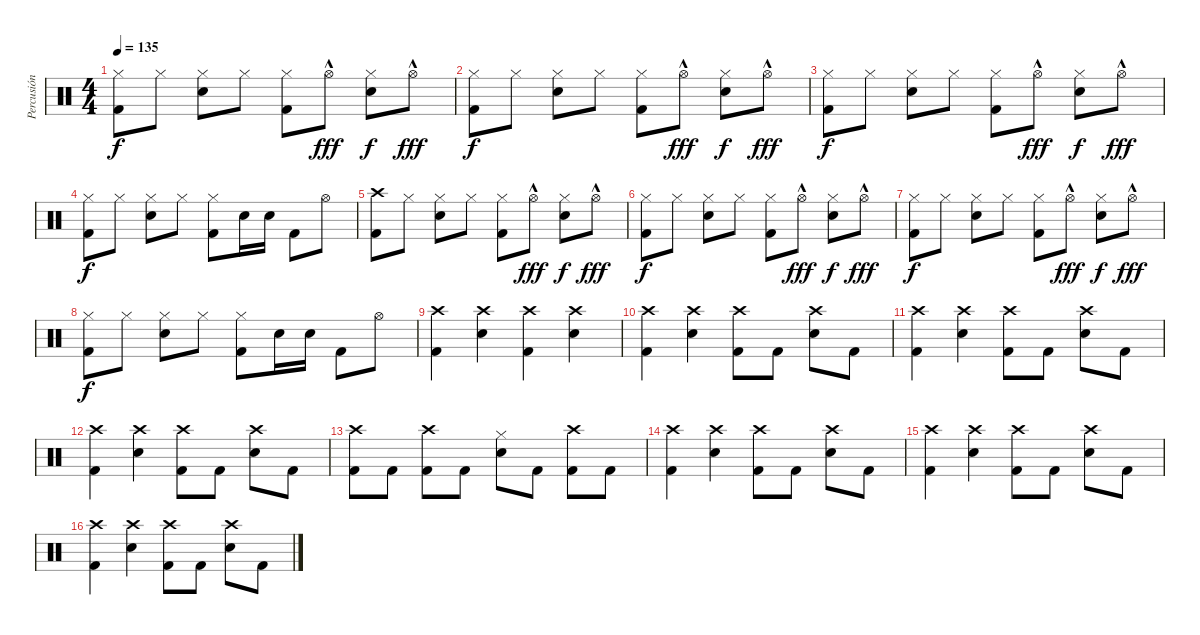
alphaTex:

\track ("Percusión" "Percusión") {instrument percussion}
\staff {score}
\articulation defaults
\ts (4 4)
\tempo 135
\clef neutral
\ks c
("Hi-Hat (closed)" "Kick (hit) 2").8{dy f} "Hi-Hat (closed)".8 ("Hi-Hat (closed)" "Snare (hit) 2").8 "Hi-Hat (closed)".8 ("Hi-Hat (closed)" "Kick (hit) 2").8 "Hi-Hat (open)"{hac}.8{dy fff} ("Hi-Hat (closed)" "Snare (hit) 2").8{dy f} "Hi-Hat (open)"{hac}.8{dy fff} |
("Hi-Hat (closed)" "Kick (hit) 2").8{dy f} "Hi-Hat (closed)".8 ("Hi-Hat (closed)" "Snare (hit) 2").8 "Hi-Hat (closed)".8 ("Hi-Hat (closed)" "Kick (hit) 2").8 "Hi-Hat (open)"{hac}.8{dy fff} ("Hi-Hat (closed)" "Snare (hit) 2").8{dy f} "Hi-Hat (open)"{hac}.8{dy fff} |
("Hi-Hat (closed)" "Kick (hit) 2").8{dy f} "Hi-Hat (closed)".8 ("Hi-Hat (closed)" "Snare (hit) 2").8 "Hi-Hat (closed)".8 ("Hi-Hat (closed)" "Kick (hit) 2").8 "Hi-Hat (open)"{hac}.8{dy fff} ("Hi-Hat (closed)" "Snare (hit) 2").8{dy f} "Hi-Hat (open)"{hac}.8{dy fff} |
("Hi-Hat (closed)" "Kick (hit) 2").8{dy f} "Hi-Hat (closed)".8 ("Hi-Hat (closed)" "Snare (hit) 2").8 "Hi-Hat (closed)".8 ("Hi-Hat (closed)" "Kick (hit) 2").8 "Snare (hit) 2".16 "Snare (hit) 2".16 "Kick (hit) 2".8 "Hi-Hat (open)".8 |
("Crash high (hit)" "Kick (hit) 2").8 "Hi-Hat (closed)".8 ("Hi-Hat (closed)" "Snare (hit) 2").8 "Hi-Hat (closed)".8 ("Hi-Hat (closed)" "Kick (hit) 2").8 "Hi-Hat (open)"{hac}.8{dy fff} ("Hi-Hat (closed)" "Snare (hit) 2").8{dy f} "Hi-Hat (open)"{hac}.8{dy fff} |
("Hi-Hat (closed)" "Kick (hit) 2").8{dy f} "Hi-Hat (closed)".8 ("Hi-Hat (closed)" "Snare (hit) 2").8 "Hi-Hat (closed)".8 ("Hi-Hat (closed)" "Kick (hit) 2").8 "Hi-Hat (open)"{hac}.8{dy fff} ("Hi-Hat (closed)" "Snare (hit) 2").8{dy f} "Hi-Hat (open)"{hac}.8{dy fff} |
("Hi-Hat (closed)" "Kick (hit) 2").8{dy f} "Hi-Hat (closed)".8 ("Hi-Hat (closed)" "Snare (hit) 2").8 "Hi-Hat (closed)".8 ("Hi-Hat (closed)" "Kick (hit) 2").8 "Hi-Hat (open)"{hac}.8{dy fff} ("Hi-Hat (closed)" "Snare (hit) 2").8{dy f} "Hi-Hat (open)"{hac}.8{dy fff} |
("Hi-Hat (closed)" "Kick (hit) 2").8{dy f} "Hi-Hat (closed)".8 ("Hi-Hat (closed)" "Snare (hit) 2").8 "Hi-Hat (closed)".8 ("Hi-Hat (closed)" "Kick (hit) 2").8 "Snare (hit) 2".16 "Snare (hit) 2".16 "Kick (hit) 2".8 "Hi-Hat (open)".8 |
("Crash high (hit)" "Kick (hit) 2").4 ("Crash high (hit)" "Snare (hit) 2").4 ("Crash high (hit)" "Kick (hit) 2").4 ("Crash high (hit)" "Snare (hit) 2").4 |
("Crash high (hit)" "Kick (hit) 2").4 ("Crash high (hit)" "Snare (hit) 2").4 ("Crash high (hit)" "Kick (hit) 2").8 "Kick (hit) 2".8 ("Crash high (hit)" "Snare (hit) 2").8 "Kick (hit) 2".8 |
("Crash high (hit)" "Kick (hit) 2").4 ("Crash high (hit)" "Snare (hit) 2").4 ("Crash high (hit)" "Kick (hit) 2").8 "Kick (hit) 2".8 ("Crash high (hit)" "Snare (hit) 2").8 "Kick (hit) 2".8 |
("Crash high (hit)" "Kick (hit) 2").4 ("Crash high (hit)" "Snare (hit) 2").4 ("Crash high (hit)" "Kick (hit) 2").8 "Kick (hit) 2".8 ("Crash high (hit)" "Snare (hit) 2").8 "Kick (hit) 2".8 |
("Crash high (hit)" "Kick (hit) 2").8 "Kick (hit) 2".8 ("Crash high (hit)" "Kick (hit) 2").8 "Kick (hit) 2".8 ("Hi-Hat (closed)" "Snare (hit) 2").8 "Kick (hit) 2".8 ("Crash high (hit)" "Kick (hit) 2").8 "Kick (hit) 2".8 |
("Crash high (hit)" "Kick (hit) 2").4 ("Crash high (hit)" "Snare (hit) 2").4 ("Crash high (hit)" "Kick (hit) 2").8 "Kick (hit) 2".8 ("Crash high (hit)" "Snare (hit) 2").8 "Kick (hit) 2".8 |
("Crash high (hit)" "Kick (hit) 2").4 ("Crash high (hit)" "Snare (hit) 2").4 ("Crash high (hit)" "Kick (hit) 2").8 "Kick (hit) 2".8 ("Crash high (hit)" "Snare (hit) 2").8 "Kick (hit) 2".8 |
("Crash high (hit)" "Kick (hit) 2").4 ("Crash high (hit)" "Snare (hit) 2").4 ("Crash high (hit)" "Kick (hit) 2").8 "Kick (hit) 2".8 ("Crash high (hit)" "Snare (hit) 2").8 "Kick (hit) 2".8
